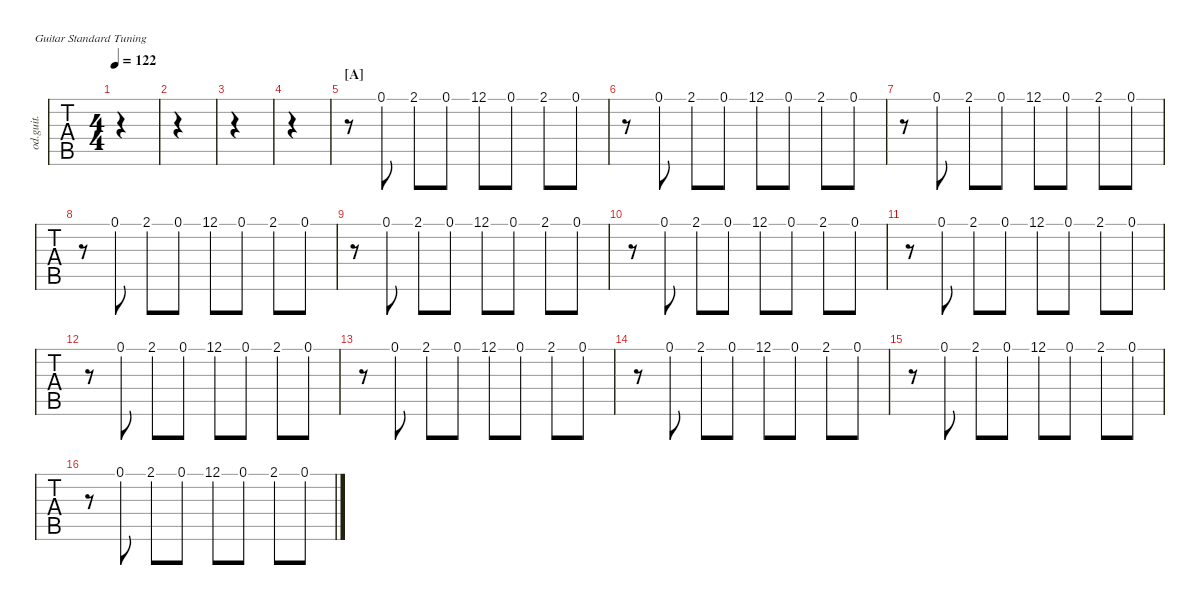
\defaultSystemsLayout 4
\hideDynamics
\bracketExtendMode nobrackets
\track ("Guitar(keyboard)" "od.guit.") {defaultSystemsLayout 4 instrument overdrivenguitar}
\staff {tabs}
\tuning (E4 B3 G3 D3 A2 E2)
\ts (4 4)
\tempo 122
\clef g2
\ks c
|
|
|
|
\section ("A" "")
r.8 0.1.8 2.1{acc #}.8 0.1.8 12.1.8 0.1.8 2.1{acc #}.8 0.1.8 |
r.8 0.1.8 2.1{acc #}.8 0.1.8 12.1.8 0.1.8 2.1{acc #}.8 0.1.8 |
r.8 0.1.8 2.1{acc #}.8 0.1.8 12.1.8 0.1.8 2.1{acc #}.8 0.1.8 |
r.8 0.1.8 2.1{acc #}.8 0.1.8 12.1.8 0.1.8 2.1{acc #}.8 0.1.8 |
r.8 0.1.8 2.1{acc #}.8 0.1.8 12.1.8 0.1.8 2.1{acc #}.8 0.1.8 |
r.8 0.1.8 2.1{acc #}.8 0.1.8 12.1.8 0.1.8 2.1{acc #}.8 0.1.8 |
r.8 0.1.8 2.1{acc #}.8 0.1.8 12.1.8 0.1.8 2.1{acc #}.8 0.1.8 |
r.8 0.1.8 2.1{acc #}.8 0.1.8 12.1.8 0.1.8 2.1{acc #}.8 0.1.8 |
r.8 0.1.8 2.1{acc #}.8 0.1.8 12.1.8 0.1.8 2.1{acc #}.8 0.1.8 |
r.8 0.1.8 2.1{acc #}.8 0.1.8 12.1.8 0.1.8 2.1{acc #}.8 0.1.8 |
r.8 0.1.8 2.1{acc #}.8 0.1.8 12.1.8 0.1.8 2.1{acc #}.8 0.1.8 |
r.8 0.1.8 2.1{acc #}.8 0.1.8 12.1.8 0.1.8 2.1{acc #}.8 0.1.8
